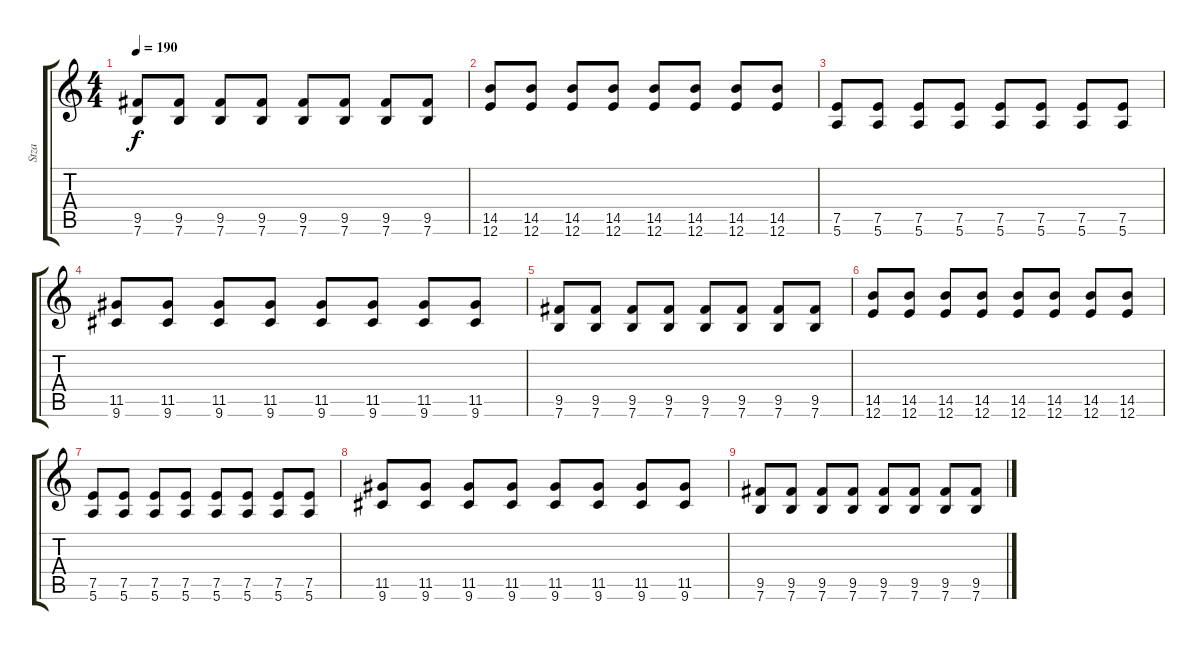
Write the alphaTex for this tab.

\track ("Stza" "Stza") {instrument distortionguitar}
\staff {score tabs}
\tuning (E4 B3 G3 D3 A2 E2) {hide}
\ts (4 4)
\tempo 190
\clef g2
\ks c
(9.5 7.6).8{dy f} (9.5 7.6).8 (9.5 7.6).8 (9.5 7.6).8 (9.5 7.6).8 (9.5 7.6).8 (9.5 7.6).8 (9.5 7.6).8 |
(14.5 12.6).8 (14.5 12.6).8 (14.5 12.6).8 (14.5 12.6).8 (14.5 12.6).8 (14.5 12.6).8 (14.5 12.6).8 (14.5 12.6).8 |
(7.5 5.6).8 (7.5 5.6).8 (7.5 5.6).8 (7.5 5.6).8 (7.5 5.6).8 (7.5 5.6).8 (7.5 5.6).8 (7.5 5.6).8 |
(11.5 9.6).8 (11.5 9.6).8 (11.5 9.6).8 (11.5 9.6).8 (11.5 9.6).8 (11.5 9.6).8 (11.5 9.6).8 (11.5 9.6).8 |
(9.5 7.6).8 (9.5 7.6).8 (9.5 7.6).8 (9.5 7.6).8 (9.5 7.6).8 (9.5 7.6).8 (9.5 7.6).8 (9.5 7.6).8 |
(14.5 12.6).8 (14.5 12.6).8 (14.5 12.6).8 (14.5 12.6).8 (14.5 12.6).8 (14.5 12.6).8 (14.5 12.6).8 (14.5 12.6).8 |
(7.5 5.6).8 (7.5 5.6).8 (7.5 5.6).8 (7.5 5.6).8 (7.5 5.6).8 (7.5 5.6).8 (7.5 5.6).8 (7.5 5.6).8 |
(11.5 9.6).8 (11.5 9.6).8 (11.5 9.6).8 (11.5 9.6).8 (11.5 9.6).8 (11.5 9.6).8 (11.5 9.6).8 (11.5 9.6).8 |
(9.5 7.6).8 (9.5 7.6).8 (9.5 7.6).8 (9.5 7.6).8 (9.5 7.6).8 (9.5 7.6).8 (9.5 7.6).8 (9.5 7.6).8
